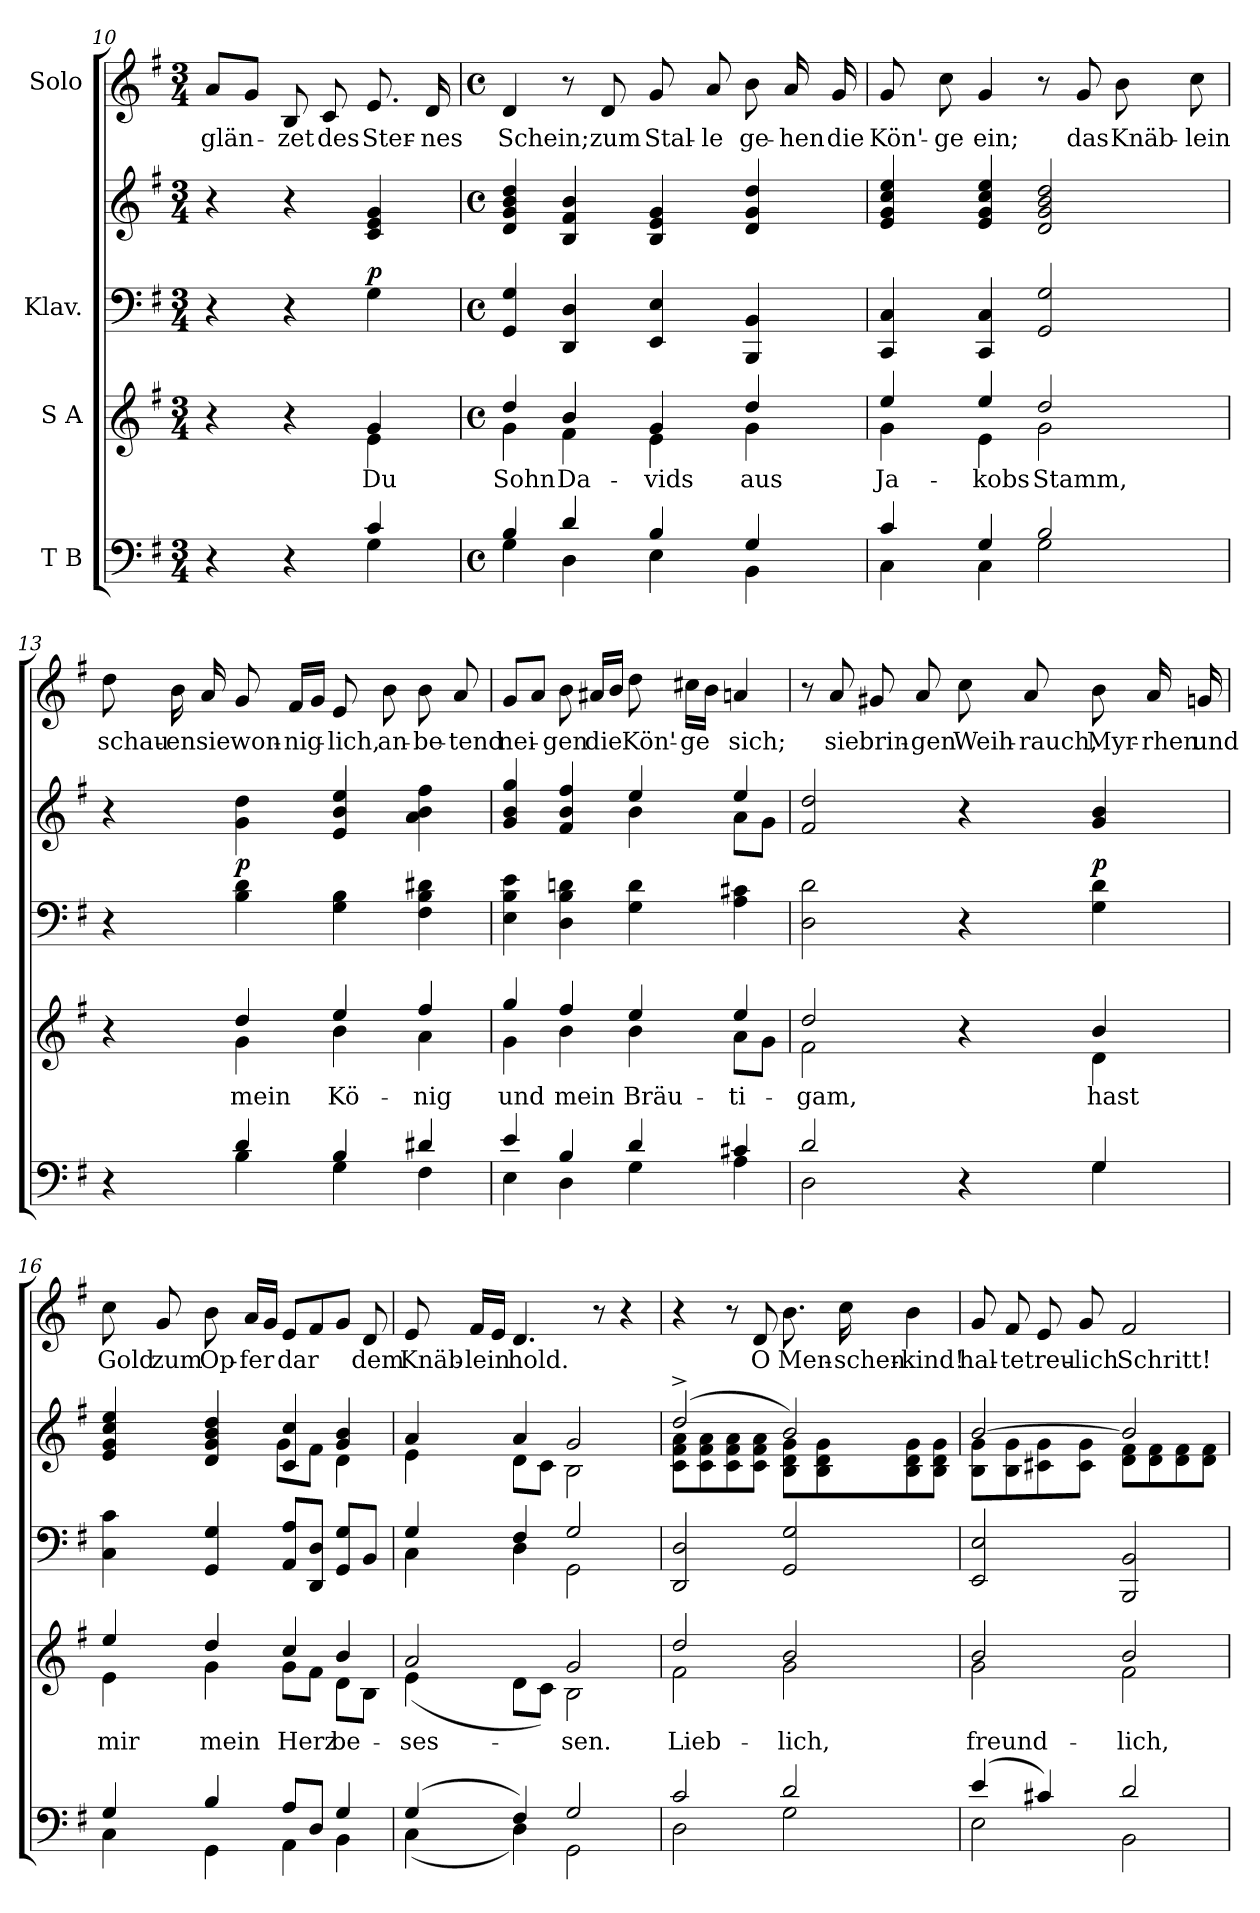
**kern	**kern	**text	**kern	**kern	**dynam	**kern	**text
*part4	*part3	*part3	*part2	*part2	*part2	*part1	*part1
*staff5	*staff4	*staff4	*staff3	*staff2	*staff2/3	*staff1	*staff1
*I"T B	*I"S A	*	*I"Klav.	*	*	*I"Solo	*
*clefF4	*clefG2	*	*clefF4	*clefG2	*	*clefG2	*
*k[f#]	*k[f#]	*	*k[f#]	*k[f#]	*	*k[f#]	*
*M3/4	*M3/4	*	*M3/4	*M3/4	*	*M3/4	*
=10	=10	=10	=10	=10	=10	=10	=10
*^	*^	*	*	*	*	*	*
4r	4ryy	4r	4ryy	.	4r	4r	.	8a/L	-glän-
.	.	.	.	.	.	.	.	8g/J	.
4r	4ryy	4r	4ryy	.	4r	4r	.	8B/	-zet
.	.	.	.	.	.	.	.	8c/	des
!	!	!	!	!	!	!	!LO:DY:a=2	!	!
4c/	4G\	4g/	4e\	Du	4G\	4c/ 4e/ 4g/	p	8.e/	Ster-
.	.	.	.	.	.	.	.	16d/	-nes
=11	=11	=11	=11	=11	=11	=11	=11	=11	=11
*M4/4	*	*M4/4	*	*	*M4/4	*M4/4	*	*M4/4	*
*met(c)	*	*met(c)	*	*	*met(c)	*met(c)	*	*met(c)	*
4B/	4G\	4dd/	4g\	Sohn	4GG/ 4G/	4d/ 4g/ 4b/ 4dd/	.	4d/	Schein;
4d/	4D\	4b/	4f#\	Da-	4DD/ 4D/	4B/ 4f#/ 4b/	.	8r	.
.	.	.	.	.	.	.	.	8d/	zum
4B/	4E\	4g/	4e\	-vids	4EE/ 4E/	4B/ 4e/ 4g/	.	8g/	Stal-
.	.	.	.	.	.	.	.	8a/	-le
4G/	4BB\	4dd/	4g\	aus	4BBB/ 4BB/	4d/ 4g/ 4dd/	.	8b\	ge-
.	.	.	.	.	.	.	.	16a/	-hen
.	.	.	.	.	.	.	.	16g/	die
!!LO:LB:g=z
=12	=12	=12	=12	=12	=12	=12	=12	=12	=12
4c/	4C\	4ee/	4g\	Ja-	4CC/ 4C/	4e/ 4g/ 4cc/ 4ee/	.	8g/	Kön'-
.	.	.	.	.	.	.	.	8cc\	-ge
4G/	4C\	4ee/	4e\	-kobs	4CC/ 4C/	4e/ 4g/ 4cc/ 4ee/	.	4g/	ein;
2B/	2G\	2dd/	2g\	Stamm,	2GG/ 2G/	2d/ 2g/ 2b/ 2dd/	.	8r	.
.	.	.	.	.	.	.	.	8g/	das
.	.	.	.	.	.	.	.	8b\	Knäb-
.	.	.	.	.	.	.	.	8cc\	-lein
=13	=13	=13	=13	=13	=13	=13	=13	=13	=13
4r	4ryy	4r	4ryy	.	4r	4r	.	8dd\	schau-
.	.	.	.	.	.	.	.	16b\	-en
.	.	.	.	.	.	.	.	16a/	sie
!	!	!	!	!	!	!	!LO:DY:a=2	!	!
4d/	4B\	4dd/	4g\	mein	4B\ 4d\	4g\ 4dd\	p	8g/	won-
.	.	.	.	.	.	.	.	16f#/LL	-nig-
.	.	.	.	.	.	.	.	16g/JJ	.
4B/	4G\	4ee/	4b\	Kö-	4G\ 4B\	4e/ 4b/ 4ee/	.	8e/	-lich,
.	.	.	.	.	.	.	.	8b\	an-
4d#X/	4F#\	4ff#/	4a\	-nig	4F#\ 4B\ 4d#X\	4a\ 4b\ 4ff#\	.	8b\	-be-
.	.	.	.	.	.	.	.	8a/	-tend
=14	=14	=14	=14	=14	=14	=14	=14	=14	=14
*	*	*	*	*	*	*^	*	*	*
4e/	4E\	4gg/	4g\	und	4E\ 4B\ 4e\	4g/ 4b/ 4gg/	2ryy	.	8g/L	nei-
.	.	.	.	.	.	.	.	.	8a/J	.
4B/	4D\	4ff#/	4b\	mein	4D\ 4B\ 4dn\	4f#/ 4b/ 4ff#/	.	.	8b\	-gen
.	.	.	.	.	.	.	.	.	16a#X/LL	die
.	.	.	.	.	.	.	.	.	16b/JJ	.
4d/	4G\	4ee/	4b\	Bräu-	4G\ 4d\	4ee/	4b\	.	8dd\	Kön'-
.	.	.	.	.	.	.	.	.	16cc#X\LL	-ge
.	.	.	.	.	.	.	.	.	16b\JJ	.
4c#X/	4A\	4ee/	8a\L	-ti-	4A\ 4c#X\	4ee/	8a\L	.	4an/	sich;
.	.	.	8g\J	.	.	.	8g\J	.	.	.
*	*	*	*	*	*	*v	*v	*	*	*
!!LO:LB:g=z
=15	=15	=15	=15	=15	=15	=15	=15	=15	=15
2d/	2D\	2dd/	2f#\	-gam,	2D\ 2d\	2f#/ 2dd/	.	8r	.
.	.	.	.	.	.	.	.	8a/	sie
.	.	.	.	.	.	.	.	8g#X/	brin-
.	.	.	.	.	.	.	.	8a/	-gen
4r	4ryy	4r	4ryy	.	4r	4r	.	8cc\	Weih-
.	.	.	.	.	.	.	.	8a/	-rauch,
!	!	!	!	!	!	!	!LO:DY:a=2	!	!
4G/	4G\	4b/	4d\	hast	4G\ 4d\	4g/ 4b/	p	8b\	Myr-
.	.	.	.	.	.	.	.	16a/	-rhen
.	.	.	.	.	.	.	.	16gn/	und
=16	=16	=16	=16	=16	=16	=16	=16	=16	=16
*	*	*	*	*	*	*^	*	*	*
4G/	4C\	4ee/	4e\	mir	4C\ 4c\	4e/ 4g/ 4cc/ 4ee/	2reyy	.	8cc\	Gold
.	.	.	.	.	.	.	.	.	8g/	zum
4B/	4GG\	4dd/	4g\	mein	4GG/ 4G/	4d/ 4g/ 4b/ 4dd/	.	.	8b\	Op-
.	.	.	.	.	.	.	.	.	16a/LL	-fer
.	.	.	.	.	.	.	.	.	16g/JJ	.
8A/L	4AA\	4cc/	8g\L	Herz	8AA/ 8A/L	4c/ 4cc/	8g\L	.	8e/L	dar
8D/J	.	.	8f#\J	.	8DD/ 8D/J	.	8f#\J	.	8f#/	.
4G/	4BB\	4b/	8d\L	be-	8GG/ 8G/L	4g/ 4b/	4d\	.	8g/J	.
.	.	.	8B\J	.	8BB/J	.	.	.	8d/	dem
=17	=17	=17	=17	=17	=17	=17	=17	=17	=17	=17
*	*	*	*	*	*^	*	*	*	*	*
(4G/	(4C\	2a/	(4e\	-ses-	4G/	4C\	4a/	4e\	.	8e/	Knäb-
.	.	.	.	.	.	.	.	.	.	16f#/LL	-lein
.	.	.	.	.	.	.	.	.	.	16e/JJ	.
4F#/)	4D\)	.	8d\L	.	4F#/	4D\	4a/	8d\L	.	4.d/	hold.
.	.	.	8c\J)	.	.	.	.	8c\J	.	.	.
2G/	2GG\	2g/	2B\	-sen.	2G/	2GG\	2g/	2B\	.	.	.
.	.	.	.	.	.	.	.	.	.	8r	.
.	.	.	.	.	.	.	.	.	.	4r	.
*	*	*	*	*	*v	*v	*	*	*	*	*
!!LO:PB:g=z
=18	=18	=18	=18	=18	=18	=18	=18	=18	=18	=18
2c/	2D\	2dd/	2f#\	Lieb-	2DD/ 2D/	(2dd^/	8c\ 8f#\ 8a\L	.	4r	.
.	.	.	.	.	.	.	8c\ 8f#\ 8a\	.	.	.
.	.	.	.	.	.	.	8c\ 8f#\ 8a\	.	8r	.
.	.	.	.	.	.	.	8c\ 8f#\ 8a\J	.	8d/	O
2d/	2G\	2b/	2g\	-lich,	2GG/ 2G/	2b/)	8B\ 8d\ 8g\L	.	8.b\	Men-
.	.	.	.	.	.	.	8B\ 8d\ 8g\	.	.	.
.	.	.	.	.	.	.	.	.	16cc\	-schen-
.	.	.	.	.	.	.	8B\ 8d\ 8g\	.	4b\	-kind!
.	.	.	.	.	.	.	8B\ 8d\ 8g\J	.	.	.
=19	=19	=19	=19	=19	=19	=19	=19	=19	=19	=19
(4e/	2E\	2b/	2g\	freund-	2EE/ 2E/	[2b/	8B\ 8g\L	.	8g/	hal-
.	.	.	.	.	.	.	8B\ 8g\	.	8f#/	-te
4c#X/)	.	.	.	.	.	.	8c#X\ 8g\	.	8e/	treu-
.	.	.	.	.	.	.	8c#\ 8g\J	.	8g/	-lich
2d/	2BB\	2b/	2f#\	-lich,	2BBB/ 2BB/	2b/]	8d\ 8f#\L	.	2f#/	Schritt!
.	.	.	.	.	.	.	8d\ 8f#\	.	.	.
.	.	.	.	.	.	.	8d\ 8f#\	.	.	.
.	.	.	.	.	.	.	8d\ 8f#\J	.	.	.
*v	*v	*	*	*	*	*v	*v	*	*	*
*	*v	*v	*	*	*	*	*	*
=	=	=	=	=	=	=	=
*-	*-	*-	*-	*-	*-	*-	*-
